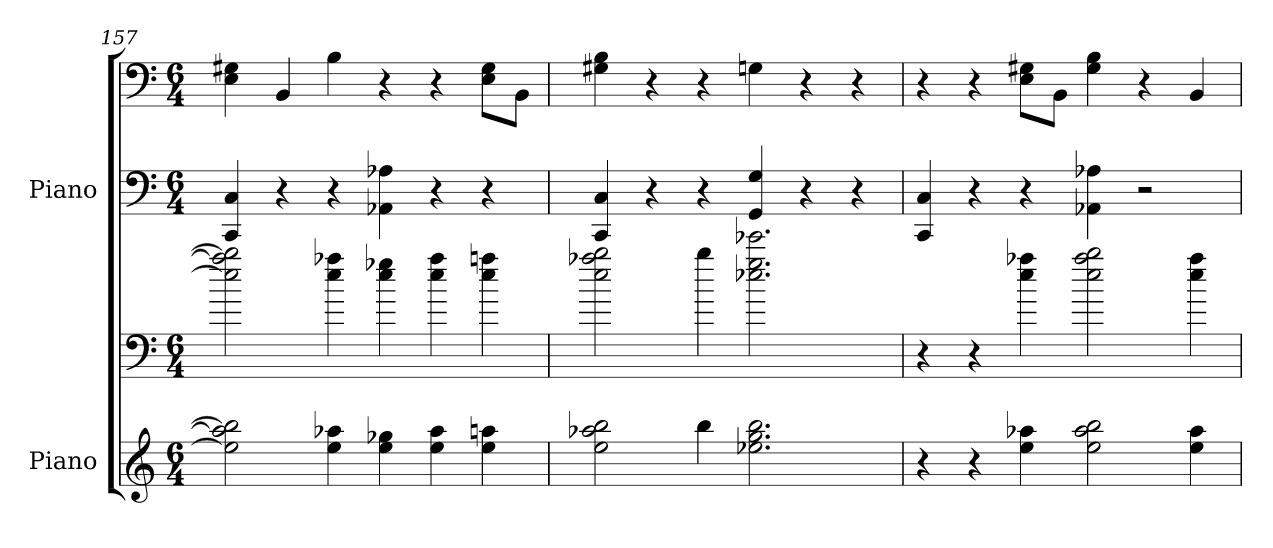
**kern	**kern	**kern	**kern
*part2	*part2	*part1	*part1
*staff4	*staff3	*staff2	*staff1
*I"Piano	*	*I"Piano	*
*I'Pno.	*	*I'Pno.	*
*clefG2	*clefF4	*clefF4	*clefF4
*k[]	*k[]	*k[]	*k[]
*M6/4	*M6/4	*M6/4	*M6/4
=157	=157	=157	=157
2ee\] 2aa-\] 2bb\]	2ee\] 2aa-\] 2bb\]	4CC/ 4C/	4E\ 4G#X\
.	.	4r	4BB/
4ee\ 4aa-X\	4ee\ 4aa-X\	4r	4B\
4ee\ 4gg-X\	4ee\ 4gg-X\	4AA-X\ 4A-X\	4r
4ee\ 4aa-\	4ee\ 4aa-\	4r	4r
4ee\ 4aan\	4ee\ 4aan\	4r	8E\ 8G#\L
.	.	.	8BB\J
=158	=158	=158	=158
2ee\ 2aa-X\ 2bb\	2ee\ 2aa-X\ 2bb\	4CC/ 4C/	4G#X\ 4B\
.	.	4r	4r
4bb\	4bb\	4r	4r
2.ee-X\ 2.gg\ 2.bb\	2.ee-X\ 2.gg\ 2.eee-X\	4GG/ 4G/	4Gn\
.	.	4r	4r
.	.	4r	4r
!!LO:PB:g=z
=159	=159	=159	=159
4r	4r	4CC/ 4C/	4r
4r	4r	4r	4r
4ee\ 4aa-X\	4ee\ 4aa-X\	4r	8E\ 8G#X\L
.	.	.	8BB\J
2ee\ 2aa-\ 2bb\	2ee\ 2aa-\ 2bb\	4AA-X\ 4A-X\	4G#\ 4B\
.	.	2r	4r
4ee\ 4aa-\	4ee\ 4aa-\	.	4BB/
=	=	=	=
*-	*-	*-	*-
